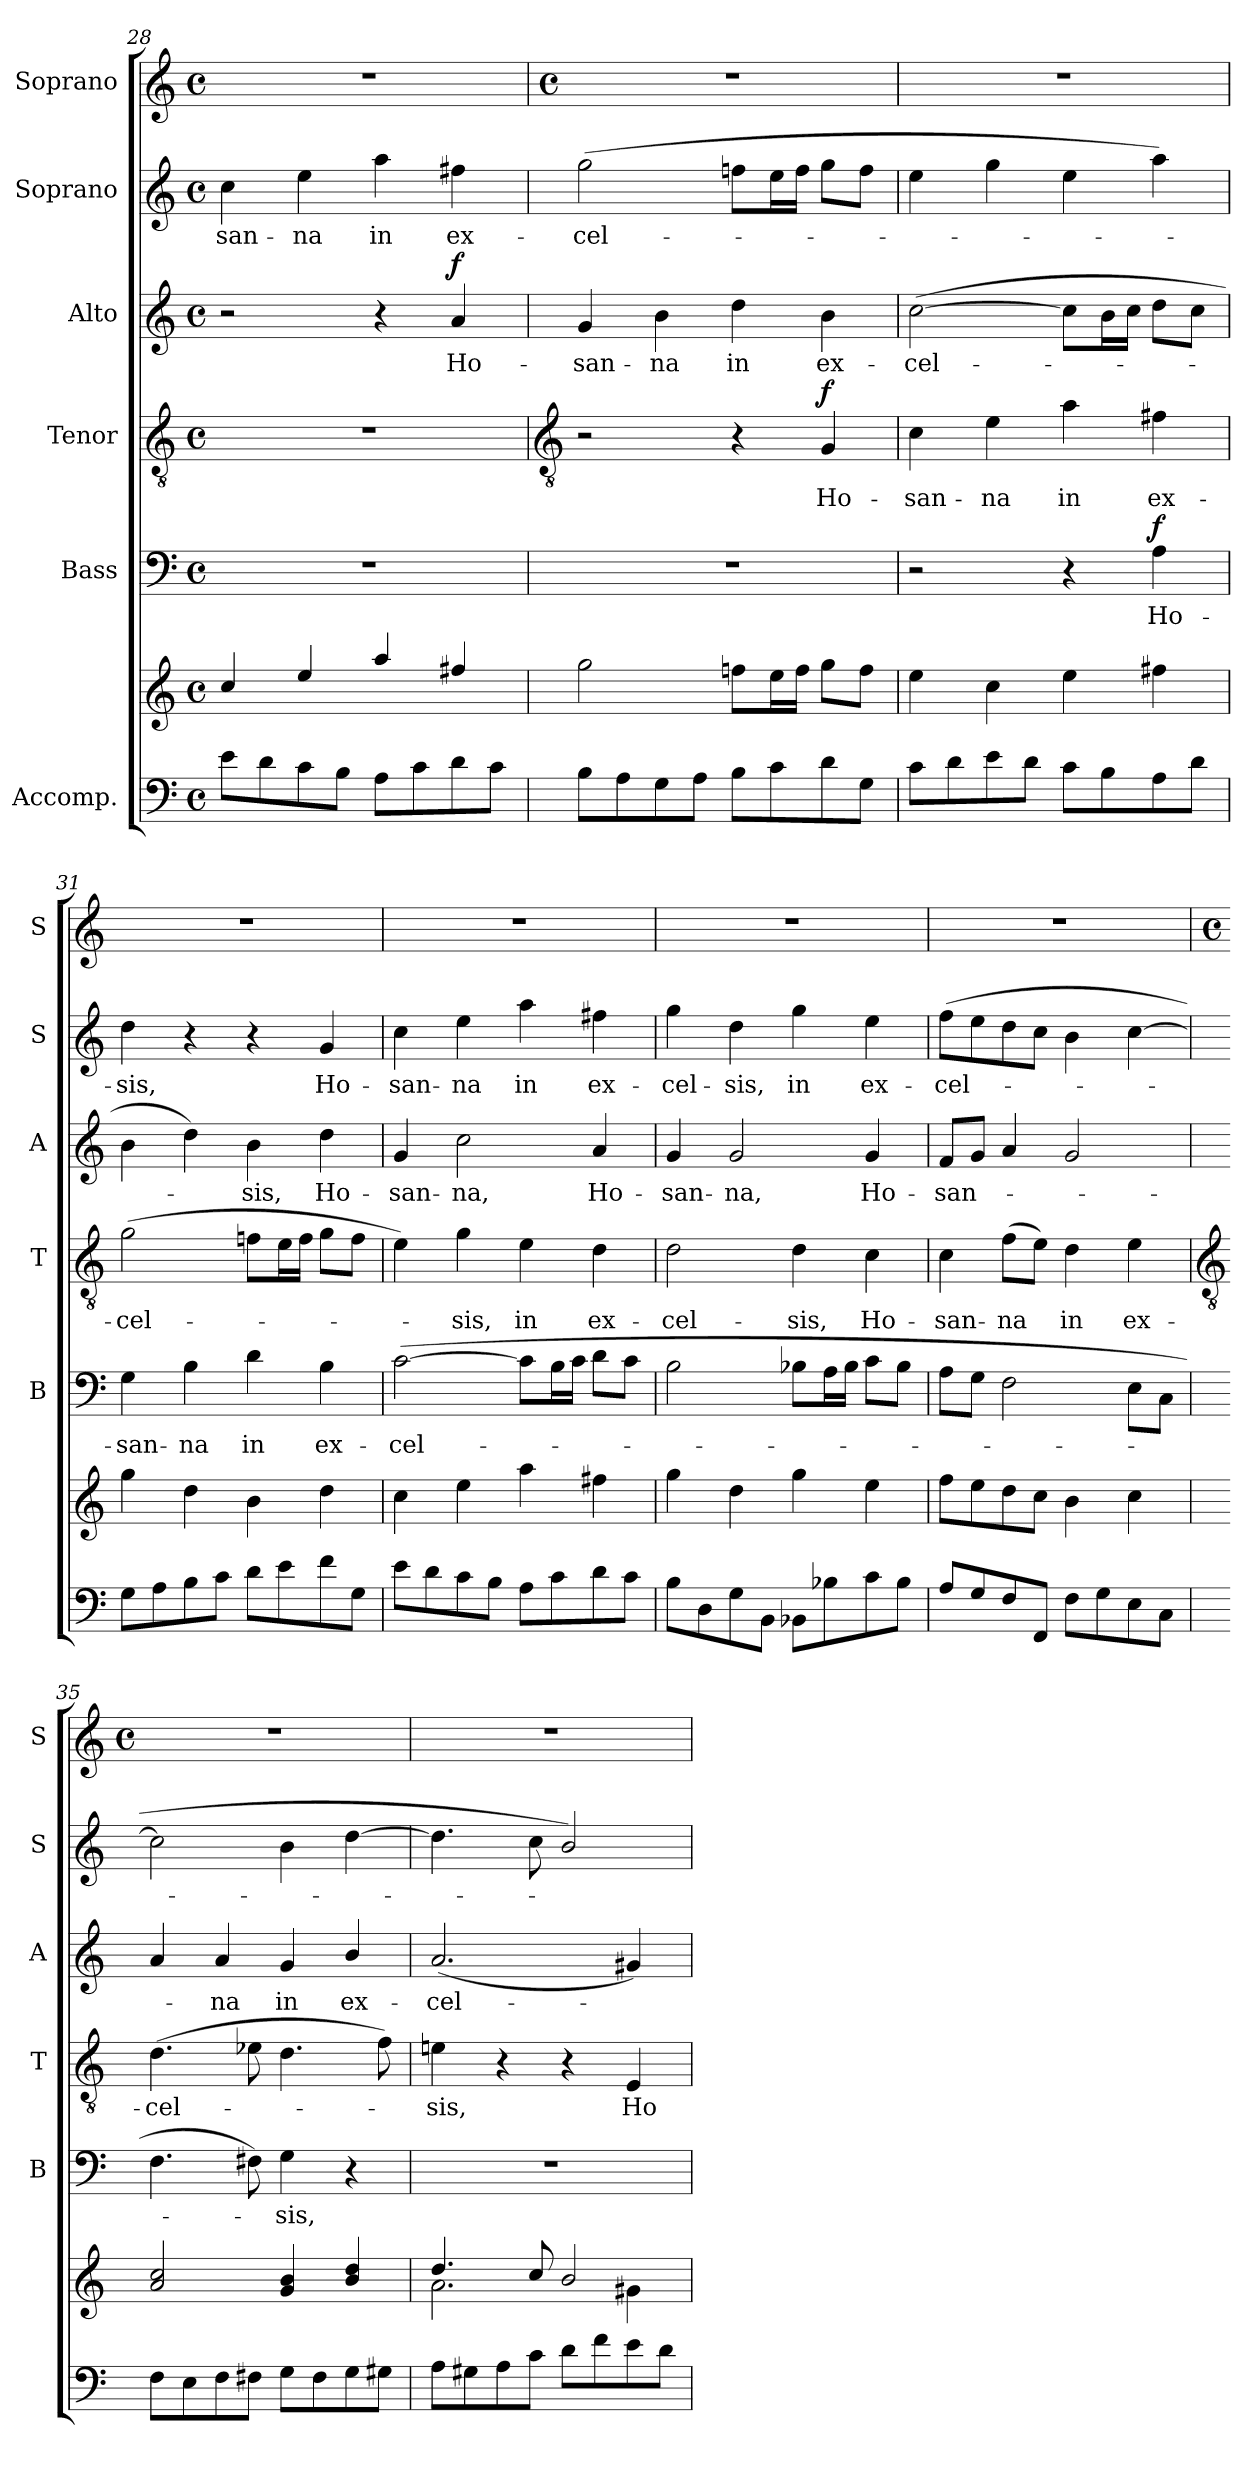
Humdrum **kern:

**kern	**kern	**kern	**text	**dynam	**kern	**text	**dynam	**kern	**text	**dynam	**kern	**text	**kern
*part6	*part6	*part5	*part5	*part5	*part4	*part4	*part4	*part3	*part3	*part3	*part2	*part2	*part1
*staff7	*staff6	*staff5	*staff5	*staff5	*staff4	*staff4	*staff4	*staff3	*staff3	*staff3	*staff2	*staff2	*staff1
*I"Accomp.	*	*I"Bass	*	*	*I"Tenor	*	*	*I"Alto	*	*	*I"Soprano	*	*I"Soprano
*	*	*I'B	*	*	*I'T	*	*	*I'A	*	*	*I'S	*	*I'S
*clefF4	*clefG2	*clefF4	*	*	*clefGv2	*	*	*clefG2	*	*	*clefG2	*	*clefG2
*k[]	*k[]	*k[]	*	*	*k[]	*	*	*k[]	*	*	*k[]	*	*k[]
*C:	*C:	*C:	*	*	*C:	*	*	*C:	*	*	*C:	*	*C:
*M4/4	*M4/4	*M4/4	*	*	*M4/4	*	*	*M4/4	*	*	*M4/4	*	*M4/4
*met(c)	*met(c)	*met(c)	*	*	*met(c)	*	*	*met(c)	*	*	*met(c)	*	*met(c)
=28	=28	=28	=28	=28	=28	=28	=28	=28	=28	=28	=28	=28	=28
*	*^	*	*	*	*	*	*	*	*	*	*	*	*
!	!	!	!	!	!	!	!	!	!	!	!	!	!LO:LY:b	!
8eL	4cc	1ryy	1r	.	.	1r	.	.	2r	.	.	4cc	-san-	1r
8d	.	.	.	.	.	.	.	.	.	.	.	.	.	.
!	!	!	!	!	!	!	!	!	!	!	!	!	!LO:LY:b	!
8c	4ee	.	.	.	.	.	.	.	.	.	.	4ee	-na	.
8BJ	.	.	.	.	.	.	.	.	.	.	.	.	.	.
!	!	!	!	!	!	!	!	!	!	!	!	!	!LO:LY:b	!
8AL	4aa	.	.	.	.	.	.	.	4r	.	.	4aa	in	.
8c	.	.	.	.	.	.	.	.	.	.	.	.	.	.
!	!	!	!	!	!	!	!	!	!	!LO:LY:b	!LO:DY:b	!	!LO:LY:b	!
8d	4ff#X	.	.	.	.	.	.	.	4a	Ho-	f	4ff#X	ex-	.
8cJ	.	.	.	.	.	.	.	.	.	.	.	.	.	.
*	*v	*v	*	*	*	*	*	*	*	*	*	*	*	*
!!LO:LB:g=z
=29	=29	=29	=29	=29	=29	=29	=29	=29	=29	=29	=29	=29	=29
*	*	*	*	*	*clefGv2	*	*	*	*	*	*	*	*
*	*	*	*	*	*	*	*	*	*	*	*	*	*M4/4
*	*	*	*	*	*	*	*	*	*	*	*	*	*met(c)
!	!	!	!	!	!	!	!	!	!LO:LY:b	!	!	!LO:LY:b	!
8BL	2gg	1r	.	.	2r	.	.	4g	-san-	.	(>2gg	-cel-	1r
8A	.	.	.	.	.	.	.	.	.	.	.	.	.
!	!	!	!	!	!	!	!	!	!LO:LY:b	!	!	!	!
8G	.	.	.	.	.	.	.	4b	-na	.	.	.	.
8AJ	.	.	.	.	.	.	.	.	.	.	.	.	.
!	!	!	!	!	!	!	!	!	!LO:LY:b	!	!	!	!
8BL	8ffnL	.	.	.	4r	.	.	4dd	in	.	8ffnL	.	.
8c	16eeL	.	.	.	.	.	.	.	.	.	16eeL	.	.
.	16ffJJ	.	.	.	.	.	.	.	.	.	16ffJJ	.	.
!	!	!	!	!	!	!LO:LY:b	!LO:DY:b	!	!LO:LY:b	!	!	!	!
8d	8ggL	.	.	.	4G	Ho-	f	4b	ex-	.	8ggL	.	.
8GJ	8ffJ	.	.	.	.	.	.	.	.	.	8ffJ	.	.
=30	=30	=30	=30	=30	=30	=30	=30	=30	=30	=30	=30	=30	=30
!	!	!	!	!	!	!LO:LY:b	!	!	!LO:LY:b	!	!	!	!
8cL	4ee	2r	.	.	4c	-san-	.	(>[2cc	-cel-	.	4ee	.	1r
8d	.	.	.	.	.	.	.	.	.	.	.	.	.
!	!	!	!	!	!	!LO:LY:b	!	!	!	!	!	!	!
8e	4cc	.	.	.	4e	-na	.	.	.	.	4gg	.	.
8dJ	.	.	.	.	.	.	.	.	.	.	.	.	.
!	!	!	!	!	!	!LO:LY:b	!	!	!	!	!	!	!
8cL	4ee	4r	.	.	4a	in	.	8ccL]	.	.	4ee	.	.
8B	.	.	.	.	.	.	.	16bL	.	.	.	.	.
.	.	.	.	.	.	.	.	16ccJJ	.	.	.	.	.
!	!	!	!LO:LY:b	!LO:DY:b	!	!LO:LY:b	!	!	!	!	!	!	!
8A	4ff#X	4A	Ho-	f	4f#X	ex-	.	8ddL	.	.	4aa)	.	.
8dJ	.	.	.	.	.	.	.	8ccJ	.	.	.	.	.
=31	=31	=31	=31	=31	=31	=31	=31	=31	=31	=31	=31	=31	=31
!	!	!	!LO:LY:b	!	!	!LO:LY:b	!	!	!	!	!	!LO:LY:b	!
8GL	4gg	4G	-san-	.	(>2g	-cel-	.	4b	.	.	4dd	sis,	1r
8A	.	.	.	.	.	.	.	.	.	.	.	.	.
!	!	!	!LO:LY:b	!	!	!	!	!	!	!	!	!	!
8B	4dd	4B	-na	.	.	.	.	4dd)	.	.	4r	.	.
8cJ	.	.	.	.	.	.	.	.	.	.	.	.	.
!	!	!	!LO:LY:b	!	!	!	!	!	!LO:LY:b	!	!	!	!
8dL	4b	4d	in	.	8fnL	.	.	4b	sis,	.	4r	.	.
8e	.	.	.	.	16eL	.	.	.	.	.	.	.	.
.	.	.	.	.	16fJJ	.	.	.	.	.	.	.	.
!	!	!	!LO:LY:b	!	!	!	!	!	!LO:LY:b	!	!	!LO:LY:b	!
8f	4dd	4B	ex-	.	8gL	.	.	4dd	Ho-	.	4g	Ho-	.
8GJ	.	.	.	.	8fJ	.	.	.	.	.	.	.	.
=32	=32	=32	=32	=32	=32	=32	=32	=32	=32	=32	=32	=32	=32
!	!	!	!LO:LY:b	!	!	!	!	!	!LO:LY:b	!	!	!LO:LY:b	!
8eL	4cc	(>[2c	-cel-	.	4e)	.	.	4g	-san-	.	4cc	-san-	1r
8d	.	.	.	.	.	.	.	.	.	.	.	.	.
!	!	!	!	!	!	!LO:LY:b	!	!	!LO:LY:b	!	!	!LO:LY:b	!
8c	4ee	.	.	.	4g	sis,	.	2cc	-na,	.	4ee	-na	.
8BJ	.	.	.	.	.	.	.	.	.	.	.	.	.
!	!	!	!	!	!	!LO:LY:b	!	!	!	!	!	!LO:LY:b	!
8AL	4aa	8cL]	.	.	4e	in	.	.	.	.	4aa	in	.
8c	.	16BL	.	.	.	.	.	.	.	.	.	.	.
.	.	16cJJ	.	.	.	.	.	.	.	.	.	.	.
!	!	!	!	!	!	!LO:LY:b	!	!	!LO:LY:b	!	!	!LO:LY:b	!
8d	4ff#X	8dL	.	.	4d	ex-	.	4a	Ho-	.	4ff#X	ex-	.
8cJ	.	8cJ	.	.	.	.	.	.	.	.	.	.	.
=33	=33	=33	=33	=33	=33	=33	=33	=33	=33	=33	=33	=33	=33
!	!	!	!	!	!	!LO:LY:b	!	!	!LO:LY:b	!	!	!LO:LY:b	!
8BL	4gg	2B	.	.	2d	-cel-	.	4g	-san-	.	4gg	-cel-	1r
8D	.	.	.	.	.	.	.	.	.	.	.	.	.
!	!	!	!	!	!	!	!	!	!LO:LY:b	!	!	!LO:LY:b	!
8G	4dd	.	.	.	.	.	.	2g	-na,	.	4dd	-sis,	.
8BBJ	.	.	.	.	.	.	.	.	.	.	.	.	.
!	!	!	!	!	!	!LO:LY:b	!	!	!	!	!	!LO:LY:b	!
8BB-XL	4gg	8B-XL	.	.	4d	-sis,	.	.	.	.	4gg	in	.
8B-X	.	16AL	.	.	.	.	.	.	.	.	.	.	.
.	.	16B-JJ	.	.	.	.	.	.	.	.	.	.	.
!	!	!	!	!	!	!LO:LY:b	!	!	!LO:LY:b	!	!	!LO:LY:b	!
8c	4ee	8cL	.	.	4c	Ho-	.	4g	Ho-	.	4ee	ex-	.
8B-J	.	8B-J	.	.	.	.	.	.	.	.	.	.	.
=34	=34	=34	=34	=34	=34	=34	=34	=34	=34	=34	=34	=34	=34
!	!	!	!	!	!	!LO:LY:b	!	!	!LO:LY:b	!	!	!LO:LY:b	!
8AL	8ffL	8AL	.	.	4c	-san-	.	8fL	-san-	.	(>8ffL	-cel-	1r
8G	8ee	8GJ	.	.	.	.	.	8gJ	.	.	8ee	.	.
!	!	!	!	!	!	!LO:LY:b	!	!	!	!	!	!	!
8F	8dd	2F	.	.	(>8fL	-na	.	4a	.	.	8dd	.	.
8FFJ	8ccJ	.	.	.	8eJ)	.	.	.	.	.	8ccJ	.	.
!	!	!	!	!	!	!LO:LY:b	!	!	!	!	!	!	!
8FL	4b	.	.	.	4d	in	.	2g	.	.	4b	.	.
8G	.	.	.	.	.	.	.	.	.	.	.	.	.
!	!	!	!	!	!	!LO:LY:b	!	!	!	!	!	!	!
8E	4cc	8EL	.	.	4e	ex-	.	.	.	.	[4cc	.	.
8CJ	.	8CJ	.	.	.	.	.	.	.	.	.	.	.
!!LO:LB:g=z
=35	=35	=35	=35	=35	=35	=35	=35	=35	=35	=35	=35	=35	=35
*	*	*	*	*	*clefGv2	*	*	*	*	*	*	*	*
*	*	*	*	*	*	*	*	*	*	*	*	*	*M4/4
*	*	*	*	*	*	*	*	*	*	*	*	*	*met(c)
*	*^	*	*	*	*	*	*	*	*	*	*	*	*
!	!	!	!	!	!	!	!LO:LY:b	!	!	!	!	!	!	!
8FL	2a 2cc	1ryy	4.F	.	.	(>4.d	-cel-	.	4a	.	.	2cc]	.	1r
8E	.	.	.	.	.	.	.	.	.	.	.	.	.	.
!	!	!	!	!	!	!	!	!	!	!LO:LY:b	!	!	!	!
8F	.	.	.	.	.	.	.	.	4a	na	.	.	.	.
8F#XJ	.	.	8F#X)	.	.	8e-X	.	.	.	.	.	.	.	.
!	!	!	!	!LO:LY:b	!	!	!	!	!	!LO:LY:b	!	!	!	!
8GL	4g 4b	.	4G	sis,	.	4.d	.	.	4g	in	.	4b	.	.
8F#	.	.	.	.	.	.	.	.	.	.	.	.	.	.
!	!	!	!	!	!	!	!	!	!	!LO:LY:b	!	!	!	!
8G	4b 4dd	.	4r	.	.	.	.	.	4b/	ex-	.	[4dd	.	.
8G#XJ	.	.	.	.	.	8f)	.	.	.	.	.	.	.	.
=36	=36	=36	=36	=36	=36	=36	=36	=36	=36	=36	=36	=36	=36	=36
!	!	!	!	!	!	!	!LO:LY:b	!	!	!LO:LY:b	!	!	!	!
8AL	4.dd/	2.a\	1r	.	.	4en	sis,	.	(<2.a	-cel-	.	4.dd]	.	1r
8G#X	.	.	.	.	.	.	.	.	.	.	.	.	.	.
8A	.	.	.	.	.	4r	.	.	.	.	.	.	.	.
8cJ	8cc/	.	.	.	.	.	.	.	.	.	.	8cc	.	.
8dL	2b/	.	.	.	.	4r	.	.	.	.	.	2b/)	.	.
8f	.	.	.	.	.	.	.	.	.	.	.	.	.	.
!	!	!	!	!	!	!	!LO:LY:b	!	!	!	!	!	!	!
8e	.	4g#X\	.	.	.	4E	Ho-	.	4g#X)	.	.	.	.	.
8dJ	.	.	.	.	.	.	.	.	.	.	.	.	.	.
*	*v	*v	*	*	*	*	*	*	*	*	*	*	*	*
=	=	=	=	=	=	=	=	=	=	=	=	=	=
*-	*-	*-	*-	*-	*-	*-	*-	*-	*-	*-	*-	*-	*-
